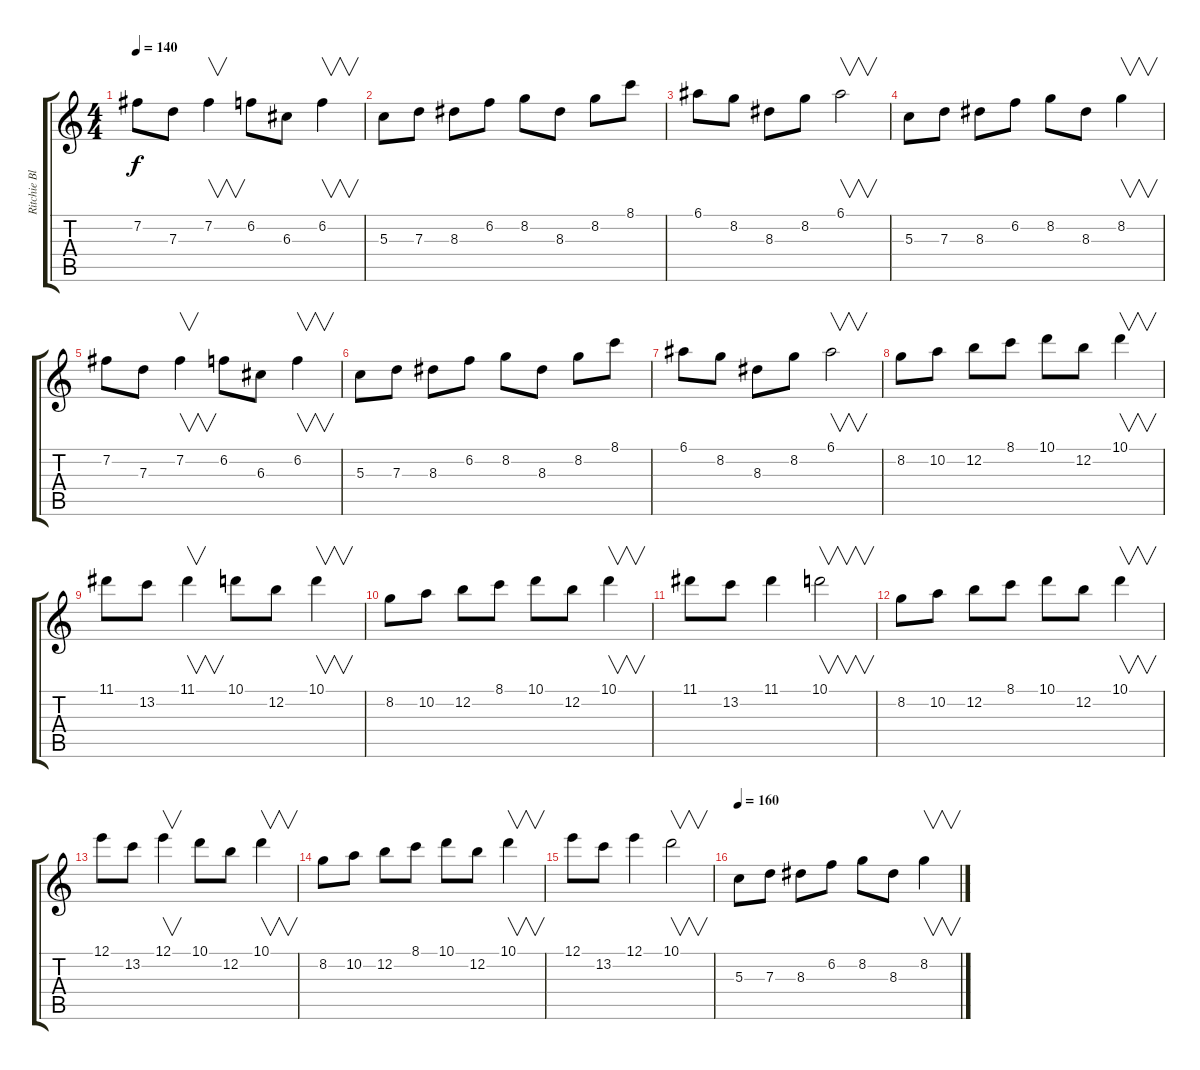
\track ("Ritchie Blackmore" "Ritchie Bl") {instrument distortionguitar}
\staff {score tabs}
\tuning (E4 B3 G3 D3 A2 E2) {hide}
\ts (4 4)
\tempo 140
\clef g2
\ks c
7.2.8{dy f} 7.3.8 7.2.4{v} 6.2.8 6.3.8 6.2.4{v} |
5.3.8 7.3.8 8.3.8 6.2.8 8.2.8 8.3.8 8.2.8 8.1.8 |
6.1.8 8.2.8 8.3.8 8.2.8 6.1.2{v} |
5.3.8 7.3.8 8.3.8 6.2.8 8.2.8 8.3.8 8.2.4{v} |
7.2.8 7.3.8 7.2.4{v} 6.2.8 6.3.8 6.2.4{v} |
5.3.8 7.3.8 8.3.8 6.2.8 8.2.8 8.3.8 8.2.8 8.1.8 |
6.1.8 8.2.8 8.3.8 8.2.8 6.1.2{v} |
8.2.8 10.2.8 12.2.8 8.1.8 10.1.8 12.2.8 10.1.4{v} |
11.1.8 13.2.8 11.1.4{v} 10.1.8 12.2.8 10.1.4{v} |
8.2.8 10.2.8 12.2.8 8.1.8 10.1.8 12.2.8 10.1.4{v} |
11.1.8 13.2.8 11.1.4 10.1.2{v} |
8.2.8 10.2.8 12.2.8 8.1.8 10.1.8 12.2.8 10.1.4{v} |
12.1.8 13.2.8 12.1.4{v} 10.1.8 12.2.8 10.1.4{v} |
8.2.8 10.2.8 12.2.8 8.1.8 10.1.8 12.2.8 10.1.4{v} |
12.1.8 13.2.8 12.1.4 10.1.2{v} |
\tempo 160
5.3.8 7.3.8 8.3.8 6.2.8 8.2.8 8.3.8 8.2.4{v}
